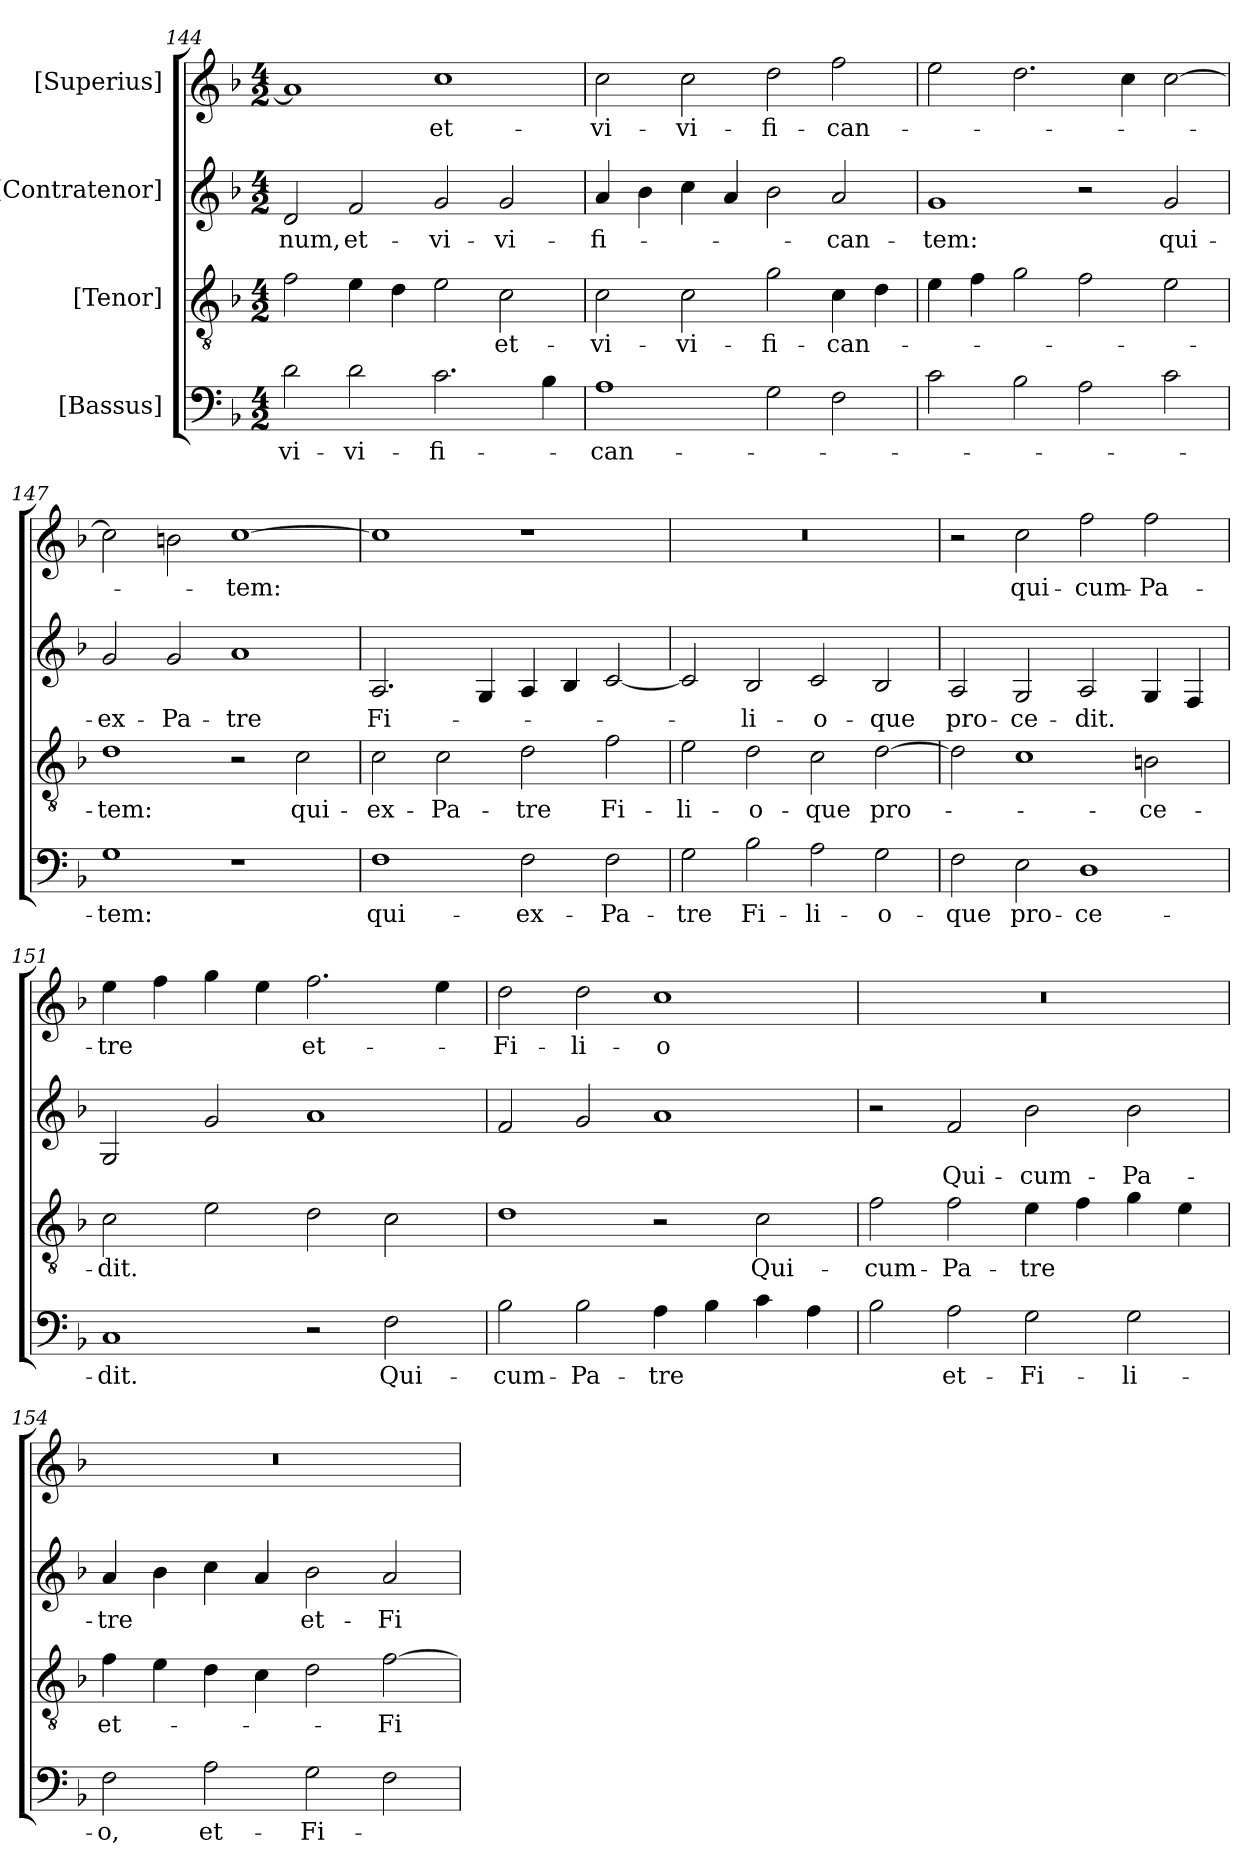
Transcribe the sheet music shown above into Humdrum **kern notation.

**kern	**text	**kern	**text	**kern	**text	**kern	**text
*part4	*part4	*part3	*part3	*part2	*part2	*part1	*part1
*staff4	*staff4	*staff3	*staff3	*staff2	*staff2	*staff1	*staff1
*I"[Bassus]	*	*I"[Tenor]	*	*I"[Contratenor]	*	*I"[Superius]	*
*clefF4	*	*clefGv2	*	*clefG2	*	*clefG2	*
*k[b-]	*	*k[b-]	*	*k[b-]	*	*k[b-]	*
*M4/2	*	*M4/2	*	*M4/2	*	*M4/2	*
=144	=144	=144	=144	=144	=144	=144	=144
2d\	vi-	2f\	.	2d/	-num,	1a/]	.
2d\	-vi-	4e\	.	2f/	et-	.	.
.	.	4d\	.	.	.	.	.
2.c\	-fi-	2e\	.	2g/	vi-	1cc\	et-
.	.	2c\	et-	2g/	-vi-	.	.
4B-\	.	.	.	.	.	.	.
=145	=145	=145	=145	=145	=145	=145	=145
1A\	-can-	2c\	vi-	4a/	-fi-	2cc\	vi-
.	.	.	.	4b-\	.	.	.
.	.	2c\	-vi-	4cc\	.	2cc\	-vi-
.	.	.	.	4a/	.	.	.
2G\	.	2g\	-fi-	2b-\	.	2dd\	-fi-
2F\	.	4c\	-can-	2a/	-can-	2ff\	-can-
.	.	4d\	.	.	.	.	.
=146	=146	=146	=146	=146	=146	=146	=146
2c\	.	4e\	.	1g/	-tem:	2ee\	.
.	.	4f\	.	.	.	.	.
2B-\	.	2g\	.	.	.	2.dd\	.
2A\	.	2f\	.	2r	.	.	.
.	.	.	.	.	.	4cc\	.
2c\	.	2e\	.	2g/	qui-	[2cc\	.
=147	=147	=147	=147	=147	=147	=147	=147
1G\	-tem:	1d\	-tem:	2g/	ex-	2cc\]	.
.	.	.	.	2g/	Pa-	2bn\	.
1r	.	2r	.	1a/	-tre	[1cc\	-tem:
.	.	2c\	qui-	.	.	.	.
=148	=148	=148	=148	=148	=148	=148	=148
1F\	qui-	2c\	ex-	2.A/	Fi-	1cc\]	.
.	.	2c\	Pa-	.	.	.	.
.	.	.	.	4G/	.	.	.
2F\	ex-	2d\	-tre	4A/	.	1r	.
.	.	.	.	4B-/	.	.	.
2F\	Pa-	2f\	Fi-	[2c/	.	.	.
=149	=149	=149	=149	=149	=149	=149	=149
2G\	-tre	2e\	-li-	2c/]	.	0r	.
2B-\	Fi-	2d\	-o-	2B-/	-li-	.	.
2A\	-li-	2c\	-que	2c/	-o-	.	.
2G\	-o-	[2d\	pro-	2B-/	-que	.	.
=150	=150	=150	=150	=150	=150	=150	=150
2F\	-que	2d\]	.	2A/	pro-	2r	.
2E\	pro-	1c\	.	2G/	-ce-	2cc\	qui-
1D\	-ce-	.	.	2A/	-dit.	2ff\	cum-
.	.	2Bn\	-ce-	4G/	.	2ff\	Pa-
.	.	.	.	4F/	.	.	.
=151	=151	=151	=151	=151	=151	=151	=151
1C/	-dit.	2c\	-dit.	2G/	.	4ee\	-tre
.	.	.	.	.	.	4ff\	.
.	.	2e\	.	2g/	.	4gg\	.
.	.	.	.	.	.	4ee\	.
2r	.	2d\	.	1a/	.	2.ff\	et-
2F\	Qui-	2c\	.	.	.	.	.
.	.	.	.	.	.	4ee\	.
=152	=152	=152	=152	=152	=152	=152	=152
2B-\	cum-	1d\	.	2f/	.	2dd\	Fi-
2B-\	Pa-	.	.	2g/	.	2dd\	-li-
4A\	-tre	2r	.	1a/	.	1cc\	-o
4B-\	.	.	.	.	.	.	.
4c\	.	2c\	Qui-	.	.	.	.
4A\	.	.	.	.	.	.	.
=153	=153	=153	=153	=153	=153	=153	=153
2B-\	.	2f\	cum-	2r	.	0r	.
2A\	et-	2f\	Pa-	2f/	Qui-	.	.
2G\	Fi-	4e\	-tre	2b-\	cum-	.	.
.	.	4f\	.	.	.	.	.
2G\	-li-	4g\	.	2b-\	Pa-	.	.
.	.	4e\	.	.	.	.	.
=154	=154	=154	=154	=154	=154	=154	=154
2F\	-o,	4f\	et-	4a/	-tre	0r	.
.	.	4e\	.	4b-\	.	.	.
2A\	et-	4d\	.	4cc\	.	.	.
.	.	4c\	.	4a/	.	.	.
2G\	Fi-	2d\	.	2b-\	et-	.	.
2F\	.	[2f\	Fi-	2a/	Fi-	.	.
=	=	=	=	=	=	=	=
*-	*-	*-	*-	*-	*-	*-	*-
